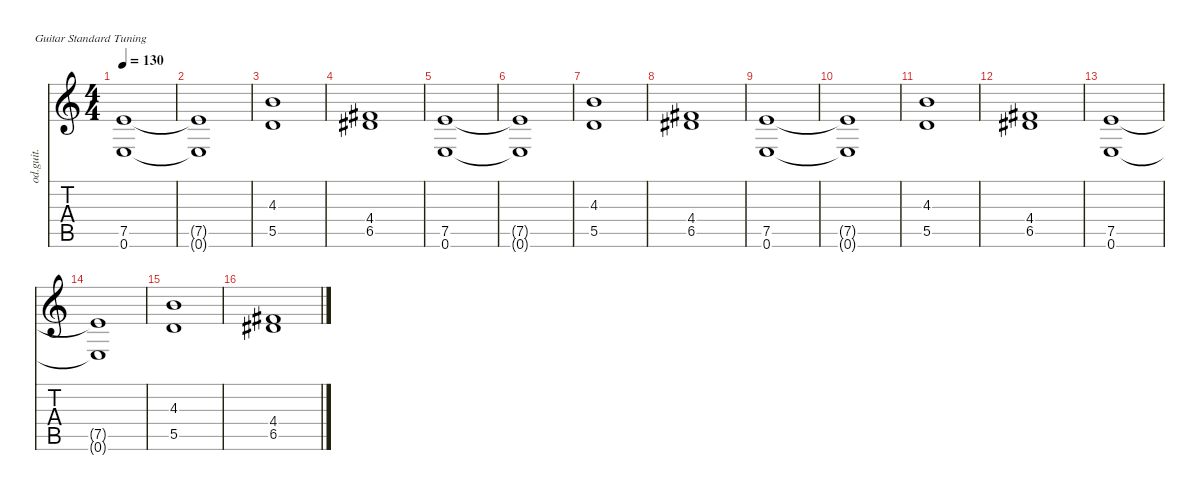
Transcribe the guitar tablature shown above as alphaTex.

\defaultSystemsLayout 4
\hideDynamics
\bracketExtendMode nobrackets
\otherSystemsTrackNameOrientation horizontal
\track ("Overdriven Guitar I" "od.guit.") {instrument overdrivenguitar}
\staff {score tabs}
\tuning (E4 B3 G3 D3 A2 E2)
\ts (4 4)
\beaming (8 2 2 2 2)
\tempo 130
\clef g2
\ks c
(7.5 0.6).1{dy f instrument overdrivenguitar beam Up} |
(7.5{t} 0.6{t}).1{beam Up} |
(4.3 5.5).1{beam Up} |
(4.4{acc #} 6.5{acc #}).1{beam Up} |
(7.5 0.6).1{beam Up} |
(7.5{t} 0.6{t}).1{beam Up} |
(4.3 5.5).1{beam Up} |
(4.4{acc #} 6.5{acc #}).1{beam Up} |
(7.5 0.6).1{beam Up} |
(7.5{t} 0.6{t}).1{beam Up} |
(4.3 5.5).1{beam Up} |
(4.4{acc #} 6.5{acc #}).1{beam Up} |
(7.5 0.6).1{beam Up} |
(7.5{t} 0.6{t}).1{beam Up} |
(4.3 5.5).1{beam Up} |
(4.4{acc #} 6.5{acc #}).1{beam Up}
